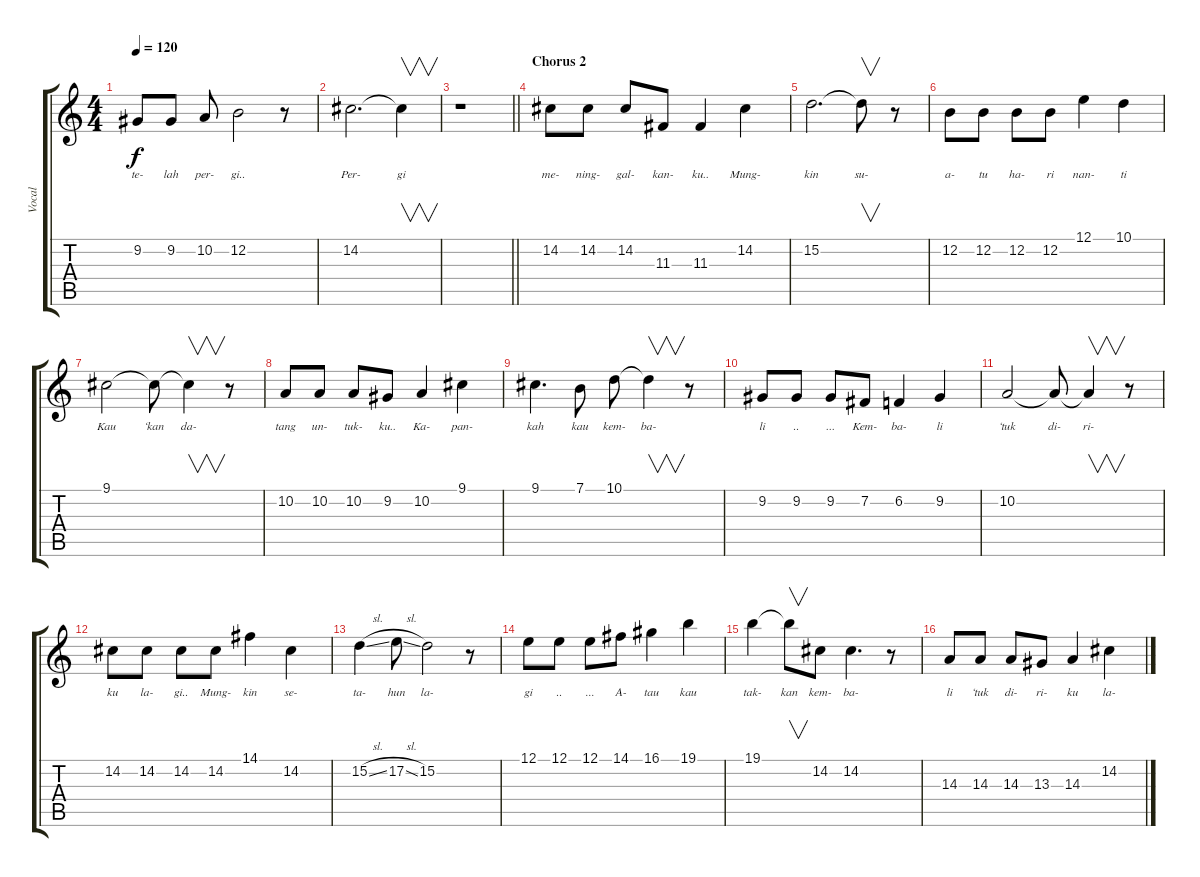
\track ("Vocal" "Vocal") {instrument oboe}
\staff {score tabs}
\tuning (E4 B3 G3 D3 A2 E2) {hide}
\ts (4 4)
\tempo 120
\clef g2
\ks c
9.2.8{lyrics (0 "te-") lyrics (1 "") lyrics (2 "") lyrics (3 "") lyrics (4 "") dy f} 9.2.8{lyrics (0 "lah") lyrics (1 "") lyrics (2 "") lyrics (3 "") lyrics (4 "")} 10.2.8{lyrics (0 "per-") lyrics (1 "") lyrics (2 "") lyrics (3 "") lyrics (4 "")} 12.2.2{lyrics (0 "gi..") lyrics (1 "") lyrics (2 "") lyrics (3 "") lyrics (4 "")} r.8 |
14.2.2{d lyrics (0 "Per-") lyrics (1 "") lyrics (2 "") lyrics (3 "") lyrics (4 "")} 14.2{t}.4{v lyrics (0 "gi") lyrics (1 "") lyrics (2 "") lyrics (3 "") lyrics (4 "")} |
\barLineRight lightlight
r.1 |
\section ("" "Chorus 2")
14.2.8{lyrics (0 "me-") lyrics (1 "") lyrics (2 "") lyrics (3 "") lyrics (4 "")} 14.2.8{lyrics (0 "ning-") lyrics (1 "") lyrics (2 "") lyrics (3 "") lyrics (4 "")} 14.2.8{lyrics (0 "gal-") lyrics (1 "") lyrics (2 "") lyrics (3 "") lyrics (4 "")} 11.3.8{lyrics (0 "kan-") lyrics (1 "") lyrics (2 "") lyrics (3 "") lyrics (4 "")} 11.3.4{lyrics (0 "ku..") lyrics (1 "") lyrics (2 "") lyrics (3 "") lyrics (4 "")} 14.2.4{lyrics (0 "Mung-") lyrics (1 "") lyrics (2 "") lyrics (3 "") lyrics (4 "")} |
15.2.2{d lyrics (0 "kin") lyrics (1 "") lyrics (2 "") lyrics (3 "") lyrics (4 "")} 15.2{t}.8{v lyrics (0 "su-") lyrics (1 "") lyrics (2 "") lyrics (3 "") lyrics (4 "")} r.8 |
12.2.8{lyrics (0 "a-") lyrics (1 "") lyrics (2 "") lyrics (3 "") lyrics (4 "")} 12.2.8{lyrics (0 "tu") lyrics (1 "") lyrics (2 "") lyrics (3 "") lyrics (4 "")} 12.2.8{lyrics (0 "ha-") lyrics (1 "") lyrics (2 "") lyrics (3 "") lyrics (4 "")} 12.2.8{lyrics (0 "ri") lyrics (1 "") lyrics (2 "") lyrics (3 "") lyrics (4 "")} 12.1.4{lyrics (0 "nan-") lyrics (1 "") lyrics (2 "") lyrics (3 "") lyrics (4 "")} 10.1.4{lyrics (0 "ti") lyrics (1 "") lyrics (2 "") lyrics (3 "") lyrics (4 "")} |
9.1.2{lyrics (0 "Kau") lyrics (1 "") lyrics (2 "") lyrics (3 "") lyrics (4 "")} 9.1{t}.8{lyrics (0 "‘kan") lyrics (1 "") lyrics (2 "") lyrics (3 "") lyrics (4 "")} 9.1{t}.4{v lyrics (0 "da-") lyrics (1 "") lyrics (2 "") lyrics (3 "") lyrics (4 "")} r.8 |
10.2.8{lyrics (0 "tang") lyrics (1 "") lyrics (2 "") lyrics (3 "") lyrics (4 "")} 10.2.8{lyrics (0 "un-") lyrics (1 "") lyrics (2 "") lyrics (3 "") lyrics (4 "")} 10.2.8{lyrics (0 "tuk-") lyrics (1 "") lyrics (2 "") lyrics (3 "") lyrics (4 "")} 9.2.8{lyrics (0 "ku..") lyrics (1 "") lyrics (2 "") lyrics (3 "") lyrics (4 "")} 10.2.4{lyrics (0 "Ka-") lyrics (1 "") lyrics (2 "") lyrics (3 "") lyrics (4 "")} 9.1.4{lyrics (0 "pan-") lyrics (1 "") lyrics (2 "") lyrics (3 "") lyrics (4 "")} |
9.1.4{d lyrics (0 "kah") lyrics (1 "") lyrics (2 "") lyrics (3 "") lyrics (4 "")} 7.1.8{lyrics (0 "kau") lyrics (1 "") lyrics (2 "") lyrics (3 "") lyrics (4 "")} 10.1.8{lyrics (0 "kem-") lyrics (1 "") lyrics (2 "") lyrics (3 "") lyrics (4 "")} 10.1{t}.4{v lyrics (0 "ba-") lyrics (1 "") lyrics (2 "") lyrics (3 "") lyrics (4 "")} r.8 |
9.2.8{lyrics (0 "li") lyrics (1 "") lyrics (2 "") lyrics (3 "") lyrics (4 "")} 9.2.8{lyrics (0 "..") lyrics (1 "") lyrics (2 "") lyrics (3 "") lyrics (4 "")} 9.2.8{lyrics (0 "...") lyrics (1 "") lyrics (2 "") lyrics (3 "") lyrics (4 "")} 7.2.8{lyrics (0 "Kem-") lyrics (1 "") lyrics (2 "") lyrics (3 "") lyrics (4 "")} 6.2.4{lyrics (0 "ba-") lyrics (1 "") lyrics (2 "") lyrics (3 "") lyrics (4 "")} 9.2.4{lyrics (0 "li") lyrics (1 "") lyrics (2 "") lyrics (3 "") lyrics (4 "")} |
10.2.2{lyrics (0 "‘tuk") lyrics (1 "") lyrics (2 "") lyrics (3 "") lyrics (4 "")} 10.2{t}.8{lyrics (0 "di-") lyrics (1 "") lyrics (2 "") lyrics (3 "") lyrics (4 "")} 10.2{t}.4{v lyrics (0 "ri-") lyrics (1 "") lyrics (2 "") lyrics (3 "") lyrics (4 "")} r.8 |
14.2.8{lyrics (0 "ku") lyrics (1 "") lyrics (2 "") lyrics (3 "") lyrics (4 "")} 14.2.8{lyrics (0 "la-") lyrics (1 "") lyrics (2 "") lyrics (3 "") lyrics (4 "")} 14.2.8{lyrics (0 "gi..") lyrics (1 "") lyrics (2 "") lyrics (3 "") lyrics (4 "")} 14.2.8{lyrics (0 "Mung-") lyrics (1 "") lyrics (2 "") lyrics (3 "") lyrics (4 "")} 14.1.4{lyrics (0 "kin") lyrics (1 "") lyrics (2 "") lyrics (3 "") lyrics (4 "")} 14.2.4{lyrics (0 "se-") lyrics (1 "") lyrics (2 "") lyrics (3 "") lyrics (4 "")} |
15.2{sl}.4{lyrics (0 "ta-") lyrics (1 "") lyrics (2 "") lyrics (3 "") lyrics (4 "")} 17.2{sl}.8{lyrics (0 "hun") lyrics (1 "") lyrics (2 "") lyrics (3 "") lyrics (4 "")} 15.2.2{lyrics (0 "la-") lyrics (1 "") lyrics (2 "") lyrics (3 "") lyrics (4 "")} r.8 |
12.1.8{lyrics (0 "gi") lyrics (1 "") lyrics (2 "") lyrics (3 "") lyrics (4 "")} 12.1.8{lyrics (0 "..") lyrics (1 "") lyrics (2 "") lyrics (3 "") lyrics (4 "")} 12.1.8{lyrics (0 "...") lyrics (1 "") lyrics (2 "") lyrics (3 "") lyrics (4 "")} 14.1.8{lyrics (0 "A-") lyrics (1 "") lyrics (2 "") lyrics (3 "") lyrics (4 "")} 16.1.4{lyrics (0 "tau") lyrics (1 "") lyrics (2 "") lyrics (3 "") lyrics (4 "")} 19.1.4{lyrics (0 "kau") lyrics (1 "") lyrics (2 "") lyrics (3 "") lyrics (4 "")} |
19.1.4{lyrics (0 "tak-") lyrics (1 "") lyrics (2 "") lyrics (3 "") lyrics (4 "")} 19.1{t}.8{v lyrics (0 "kan") lyrics (1 "") lyrics (2 "") lyrics (3 "") lyrics (4 "")} 14.2.8{lyrics (0 "kem-") lyrics (1 "") lyrics (2 "") lyrics (3 "") lyrics (4 "")} 14.2.4{d lyrics (0 "ba-") lyrics (1 "") lyrics (2 "") lyrics (3 "") lyrics (4 "")} r.8 |
14.3.8{lyrics (0 "li") lyrics (1 "") lyrics (2 "") lyrics (3 "") lyrics (4 "")} 14.3.8{lyrics (0 "‘tuk") lyrics (1 "") lyrics (2 "") lyrics (3 "") lyrics (4 "")} 14.3.8{lyrics (0 "di-") lyrics (1 "") lyrics (2 "") lyrics (3 "") lyrics (4 "")} 13.3.8{lyrics (0 "ri-") lyrics (1 "") lyrics (2 "") lyrics (3 "") lyrics (4 "")} 14.3.4{lyrics (0 "ku") lyrics (1 "") lyrics (2 "") lyrics (3 "") lyrics (4 "")} 14.2.4{lyrics (0 "la-") lyrics (1 "") lyrics (2 "") lyrics (3 "") lyrics (4 "")}
